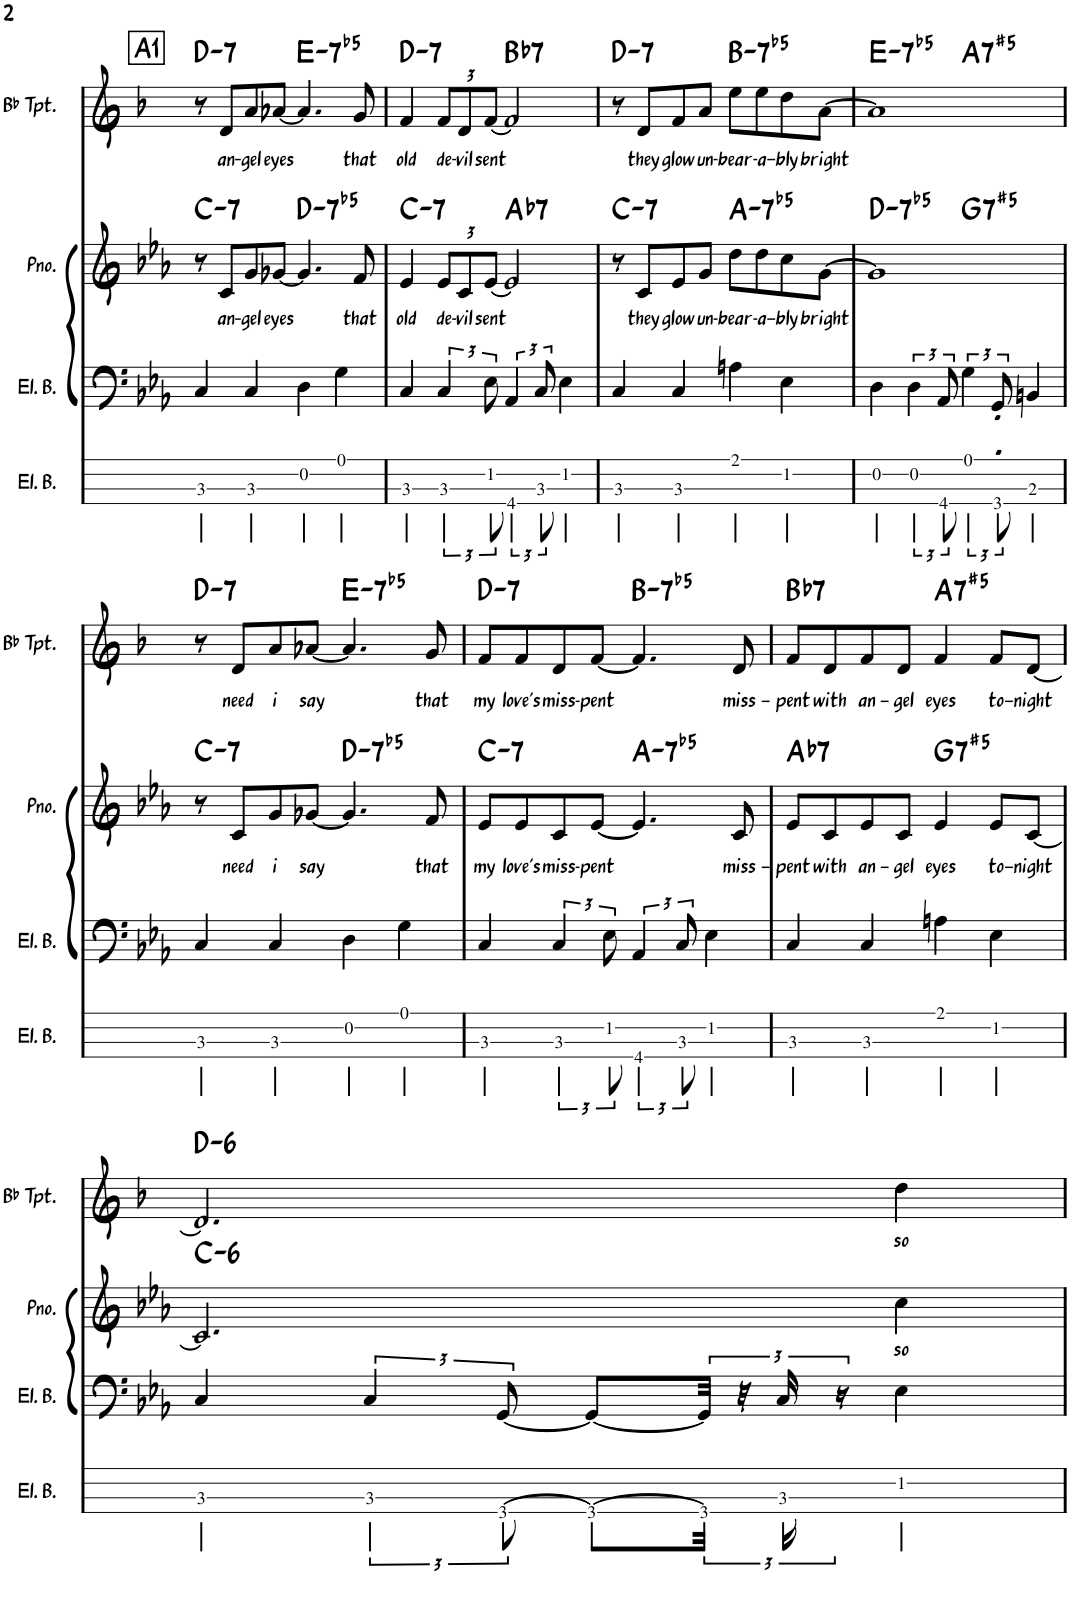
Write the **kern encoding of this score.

**kern	**kern	**kern	**text	**harte	**kern	**text	**harte
*part4	*part3	*part2	*part2	*part2	*part1	*part1	*part1
*staff4	*staff3	*staff2	*staff2	*	*staff1	*staff1	*
*I"Electric Bass	*I"Electric Bass	*I"Piano	*	*	*I"Bb Trumpet	*	*
*I'El. B.	*I'El. B.	*I'Pno.	*	*	*I'Bb Tpt.	*	*
!!LO:PB:g=z
*	*clefF4	*clefG2	*	*	*clefG2	*	*
*Trd7c12	*Trd7c12	*	*	*	*Trd1c2	*	*
*k[b-e-a-]	*k[b-e-a-]	*k[b-e-a-]	*	*	*k[b-]	*	*
*M4/4	*M4/4	*M4/4	*	*	*M4/4	*	*
!!LO:REH:place=s1:a:B:rj:fs=14:t=A1
=9	=9	=9	=9	=9	=9	=9	=9
!	!	!	!	!LO:H:kt=7	!	!	!LO:H:kt=7
4C\	4C/	8r	.	C:min7	8r	.	D:min7
!	!	!	!LO:LY:b	!	!	!LO:LY:b	!
.	.	8c/L	an-	.	8d/L	an-	.
!	!	!	!LO:LY:b	!	!	!LO:LY:b	!
4C\	4C/	8g/	-gel	.	8a/	-gel	.
!	!	!	!LO:LY:b	!	!	!LO:LY:b	!
.	.	[8g-X/J	eyes	.	[8a-X/J	eyes	.
!	!	!	!	!LO:H:kt=-7b5	!	!	!LO:H:kt=-7b5
4D\	4D\	4.g-/]	.	D:hdim7	4.a-/]	.	E:hdim7
4G\	4G\	.	.	.	.	.	.
!	!	!	!LO:LY:b	!	!	!LO:LY:b	!
.	.	8f/	that	.	8g/	that	.
=10	=10	=10	=10	=10	=10	=10	=10
!	!	!	!LO:LY:b	!LO:H:kt=7	!	!LO:LY:b	!LO:H:kt=7
4C\	4C/	4e-/	old	C:min7	4f/	old	D:min7
*	*	*Xbrackettup	*	*	*	*	*
!	!	!	!LO:LY:b	!	!	!	!
*	*	*	*	*	*Xbrackettup	*	*
!	!	!	!	!	!	!LO:LY:b	!
6C\	6C/	12e-/L	de-	.	12f/L	de-	.
!	!	!	!LO:LY:b	!	!	!LO:LY:b	!
.	.	12c/	-vil	.	12d/	-vil	.
!	!	!	!LO:LY:b	!	!	!LO:LY:b	!
12E-\	12E-\	[12e-/J	sent	.	[12f/J	sent	.
!	!	!	!	!LO:H:kt=7	!	!	!LO:H:kt=7
6AA-\	6AA-/	2e-/]	.	Ab:7	2f/]	.	Bb:7
12C\	12C/	.	.	.	.	.	.
4E-\	4E-\	.	.	.	.	.	.
=11	=11	=11	=11	=11	=11	=11	=11
!	!	!	!	!LO:H:kt=7	!	!	!LO:H:kt=7
4C\	4C/	8r	.	C:min7	8r	.	D:min7
!	!	!	!LO:LY:b	!	!	!LO:LY:b	!
.	.	8c/L	they	.	8d/L	they	.
!	!	!	!LO:LY:b	!	!	!LO:LY:b	!
4C\	4C/	8e-/	glow	.	8f/	glow	.
!	!	!	!LO:LY:b	!	!	!LO:LY:b	!
.	.	8g/J	un-	.	8a/J	un-	.
!	!	!	!LO:LY:b	!LO:H:kt=-7b5	!	!LO:LY:b	!LO:H:kt=-7b5
4An\	4An\	8dd\L	-bear-	A:hdim7	8ee\L	-bear-	B:hdim7
!	!	!	!LO:LY:b	!	!	!LO:LY:b	!
.	.	8dd\	-a-	.	8ee\	-a-	.
!	!	!	!LO:LY:b	!	!	!LO:LY:b	!
4E-\	4E-\	8cc\	-bly	.	8dd\	-bly	.
!	!	!	!LO:LY:b	!	!	!LO:LY:b	!
.	.	[8g\J	bright	.	[8a\J	bright	.
=12	=12	=12	=12	=12	=12	=12	=12
!	!	!	!	!LO:H:kt=-7b5	!	!	!LO:H:kt=-7b5
*	*	*^	*	*	*^	*	*
4D\	4D\	1g]	2ryy	.	D:hdim7	1a]	2ryy	.	E:hdim7
6D\	6D\	.	.	.	.	.	.	.	.
12AA-\	12AA-/	.	.	.	.	.	.	.	.
!	!	!	!	!	!LO:H:kt=7	!	!	!	!LO:H:kt=7
6G\	6G\	.	2ryy	.	G:(3,#5,b7)	.	2ryy	.	A:(3,#5,b7)
12GG'\	12GG'/	.	.	.	.	.	.	.	.
4BBn\	4BBn/	.	.	.	.	.	.	.	.
!!LO:LB:g=z
=13	=13	=13	=13	=13	=13	=13	=13	=13	=13
!	!	!	!	!	!LO:H:kt=7	!	!	!	!LO:H:kt=7
*	*	*v	*v	*	*	*	*	*	*
*	*	*	*	*	*v	*v	*	*
4C\	4C/	8r	.	C:min7	8r	.	D:min7
!	!	!	!LO:LY:b	!	!	!LO:LY:b	!
.	.	8c/L	need	.	8d/L	need	.
!	!	!	!LO:LY:b	!	!	!LO:LY:b	!
4C\	4C/	8g/	i	.	8a/	i	.
!	!	!	!LO:LY:b	!	!	!LO:LY:b	!
.	.	[8g-X/J	say	.	[8a-X/J	say	.
!	!	!	!	!LO:H:kt=-7b5	!	!	!LO:H:kt=-7b5
4D\	4D\	4.g-/]	.	D:hdim7	4.a-/]	.	E:hdim7
4G\	4G\	.	.	.	.	.	.
!	!	!	!LO:LY:b	!	!	!LO:LY:b	!
.	.	8f/	that	.	8g/	that	.
=14	=14	=14	=14	=14	=14	=14	=14
!	!	!	!LO:LY:b	!LO:H:kt=7	!	!LO:LY:b	!LO:H:kt=7
4C\	4C/	8e-/L	my	C:min7	8f/L	my	D:min7
!	!	!	!LO:LY:b	!	!	!LO:LY:b	!
.	.	8e-/	love's	.	8f/	love's	.
!	!	!	!LO:LY:b	!	!	!LO:LY:b	!
6C\	6C/	8c/	miss-	.	8d/	miss-	.
!	!	!	!LO:LY:b	!	!	!LO:LY:b	!
.	.	[8e-/J	-pent	.	[8f/J	-pent	.
12E-\	12E-\	.	.	.	.	.	.
!	!	!	!	!LO:H:kt=-7b5	!	!	!LO:H:kt=-7b5
6AA-\	6AA-/	4.e-/]	.	A:hdim7	4.f/]	.	B:hdim7
12C\	12C/	.	.	.	.	.	.
4E-\	4E-\	.	.	.	.	.	.
!	!	!	!LO:LY:b	!	!	!LO:LY:b	!
.	.	8c/	miss-	.	8d/	miss-	.
=15	=15	=15	=15	=15	=15	=15	=15
!	!	!	!LO:LY:b	!LO:H:kt=7	!	!LO:LY:b	!LO:H:kt=7
4C\	4C/	8e-/L	-pent	Ab:7	8f/L	-pent	Bb:7
!	!	!	!LO:LY:b	!	!	!LO:LY:b	!
.	.	8c/	with	.	8d/	with	.
!	!	!	!LO:LY:b	!	!	!LO:LY:b	!
4C\	4C/	8e-/	an-	.	8f/	an-	.
!	!	!	!LO:LY:b	!	!	!LO:LY:b	!
.	.	8c/J	-gel	.	8d/J	-gel	.
!	!	!	!LO:LY:b	!LO:H:kt=7	!	!LO:LY:b	!LO:H:kt=7
4An\	4An\	4e-/	eyes	G:(3,#5,b7)	4f/	eyes	A:(3,#5,b7)
!	!	!	!LO:LY:b	!	!	!LO:LY:b	!
4E-\	4E-\	8e-/L	to-	.	8f/L	to-	.
!	!	!	!LO:LY:b	!	!	!LO:LY:b	!
.	.	[8c/J	-night	.	[8d/J	-night	.
!!LO:LB:g=z
=16	=16	=16	=16	=16	=16	=16	=16
!	!	!	!	!LO:H:kt=6	!	!	!LO:H:kt=6
4C\	4C/	2.c/]	.	C:min6	2.d/]	.	D:min6
6C\	6C/	.	.	.	.	.	.
[12GG\	[12GG/	.	.	.	.	.	.
8GG\L_	8GG/L_	.	.	.	.	.	.
48GG\Jkk]	48GG/Jkk]	.	.	.	.	.	.
48r	48r	.	.	.	.	.	.
24C\	24C/	.	.	.	.	.	.
24r	24r	.	.	.	.	.	.
!	!	!	!LO:LY:b	!	!	!LO:LY:b	!
4E-\	4E-\	4cc\	so	.	4dd\	so	.
=	=	=	=	=	=	=	=
*-	*-	*-	*-	*-	*-	*-	*-
